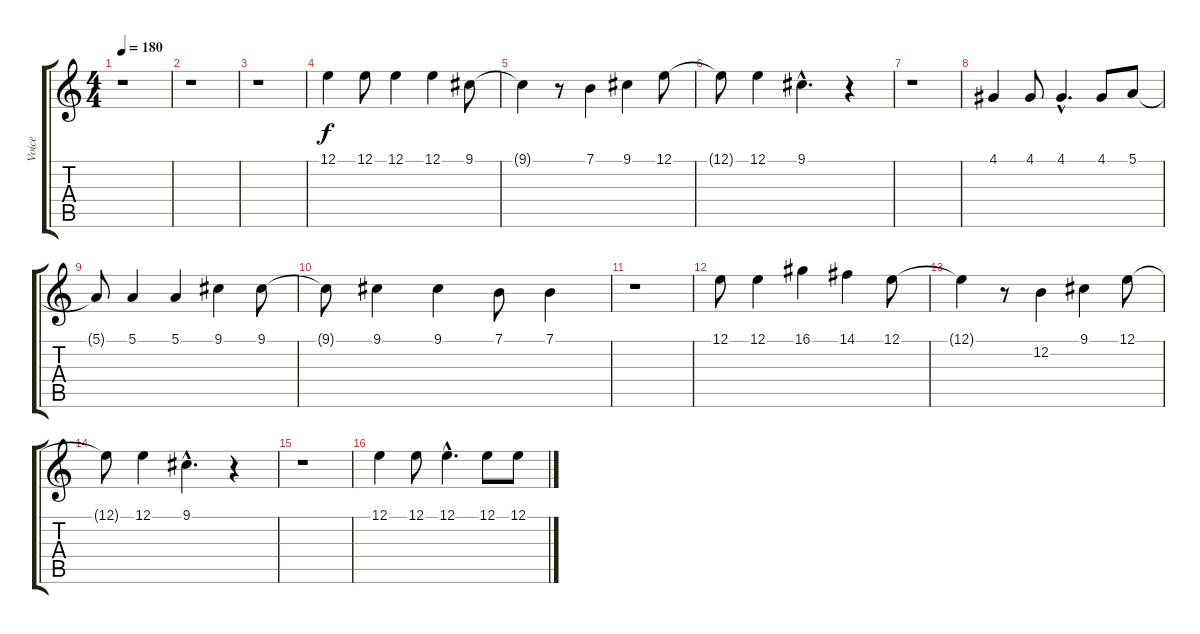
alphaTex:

\track ("Voice" "Voice") {instrument flute}
\staff {score tabs}
\tuning (E4 B3 G3 D3 A2 E2) {hide}
\ts (4 4)
\tempo 180
\clef g2
\ks c
r.1{dy f} |
r.1 |
r.1 |
12.1.4 12.1.8 12.1.4 12.1.4 9.1.8 |
9.1{t}.4 r.8 7.1.4 9.1.4 12.1.8 |
12.1{t}.8 12.1.4 9.1{hac}.4{d} r.4 |
r.1 |
4.1.4 4.1.8 4.1{hac}.4{d} 4.1.8 5.1.8 |
5.1{t}.8 5.1.4 5.1.4 9.1.4 9.1.8 |
9.1{t}.8 9.1.4 9.1.4 7.1.8 7.1.4 |
r.1 |
12.1.8 12.1.4 16.1.4 14.1.4 12.1.8 |
12.1{t}.4 r.8 12.2.4 9.1.4 12.1.8 |
12.1{t}.8 12.1.4 9.1{hac}.4{d} r.4 |
r.1 |
12.1.4 12.1.8 12.1{hac}.4{d} 12.1.8 12.1.8
